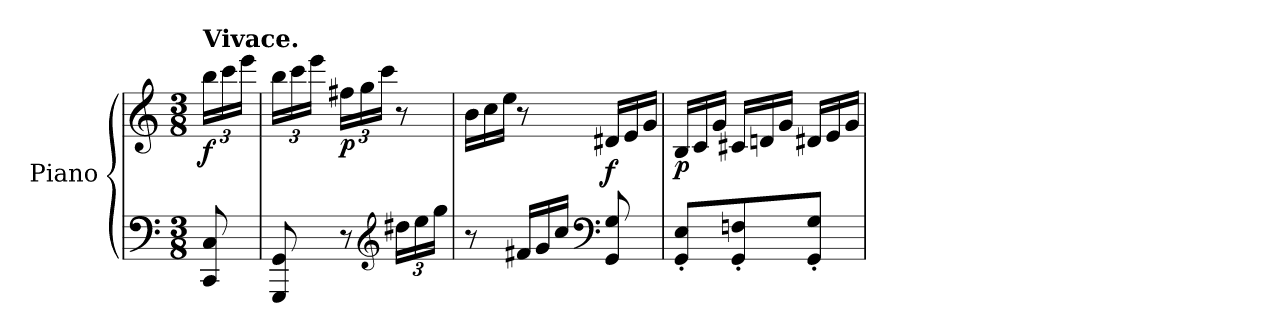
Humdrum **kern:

**kern	**kern	**dynam
*part1	*part1	*part1
*staff2	*staff1	*staff1/2
*I"Piano	*	*
*I'Pno.	*	*
!!LO:PB:g=z
*clefF4	*clefG2	*
*k[]	*k[]	*
*M3/8	*M3/8	*
*	*Xbrackettup	*
=1	=1	=1
!	!LO:TX:a:B:t=Vivace.	!
!	!	!LO:DY:b
8CC/ 8C/	24bb\LL	f
.	24ccc\	.
.	24eee\JJ	.
=2	=2	=2
8GGG/ 8GG/	24bb\LL	.
.	24ccc\	.
.	24eee\JJ	.
!	!	!LO:DY:b
8r	24ff#X\LL	p
.	24gg\	.
.	24ccc\JJ	.
*clefG2	*	*
*Xbrackettup	*	*
24dd#X\LL	8r	.
24ee\	.	.
24gg\JJ	.	.
=3	=3	=3
*	*Xtuplet	*
8r	24b\LL	.
.	24cc\	.
.	24ee\JJ	.
*Xtuplet	*	*
24f#X/LL	8r	.
24g/	.	.
24cc/JJ	.	.
*clefF4	*	*
!	!	!LO:DY:b
8GG/ 8G/	24d#X/LL	f
.	24e/	.
.	24g/JJ	.
=4	=4	=4
!	!	!LO:DY:b
8GG/' 8E/'L	24B/LL	p
.	24c/	.
.	24g/JJ	.
8GG/' 8Fn/'	24c#X/LL	.
.	24dn/	.
.	24g/JJ	.
8GG/' 8G/'J	24d#X/LL	.
.	24e/	.
.	24g/JJ	.
=	=	=
*-	*-	*-
